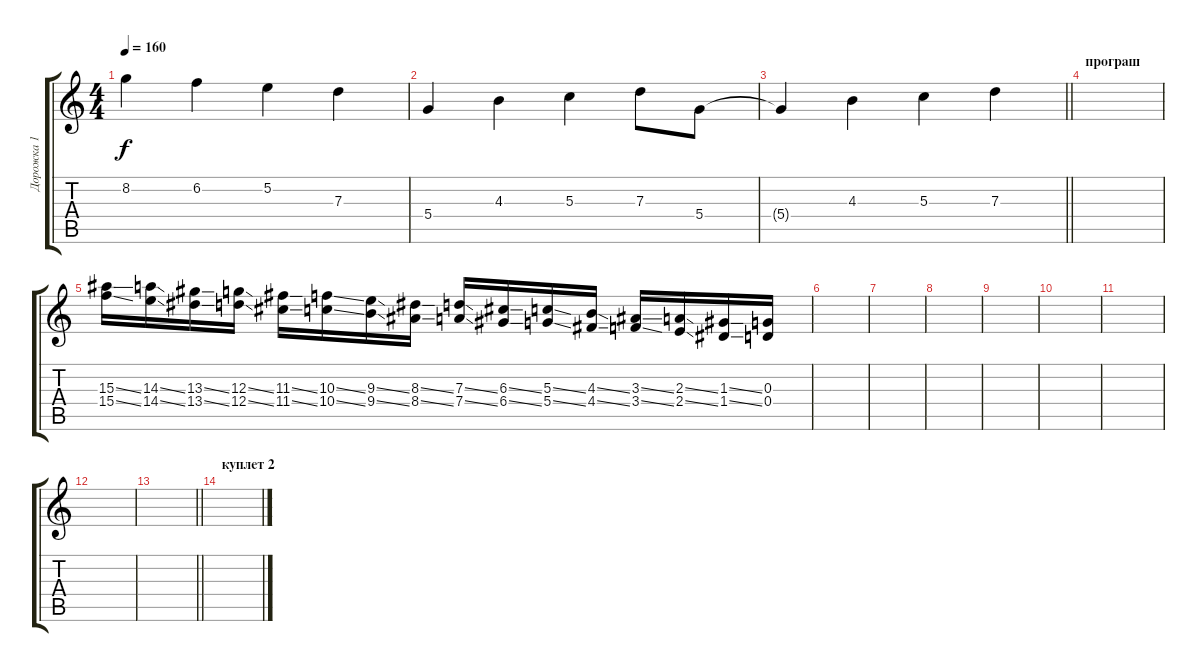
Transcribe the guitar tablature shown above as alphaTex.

\track ("Дорожка 1" "Дорожка 1") {instrument distortionguitar}
\staff {score tabs}
\tuning (E4 B3 G3 D3 A2 E2) {hide}
\ts (4 4)
\tempo 160
\clef g2
\ks c
8.2{t}.4{dy f} 6.2.4 5.2.4 7.3.4 |
5.4.4 4.3.4 5.3.4 7.3.8 5.4.8 |
\barLineRight lightlight
5.4{t}.4 4.3.4 5.3.4 7.3.4 |
\section ("" "програш")
|
(15.3{ss} 15.4{ss}).16 (14.3{ss} 14.4{ss}).16 (13.3{ss} 13.4{ss}).16 (12.3{ss} 12.4{ss}).16 (11.3{ss} 11.4{ss}).16 (10.3{ss} 10.4{ss}).16 (9.3{ss} 9.4{ss}).16 (8.3{ss} 8.4{ss}).16 (7.3{ss} 7.4{ss}).16 (6.3{ss} 6.4{ss}).16 (5.3{ss} 5.4{ss}).16 (4.3{ss} 4.4{ss}).16 (3.3{ss} 3.4{ss}).16 (2.3{ss} 2.4{ss}).16 (1.3{ss} 1.4{ss}).16 (0.3 0.4).16 |
|
|
|
|
|
|
|
\barLineRight lightlight
|
\section ("" "куплет 2")
